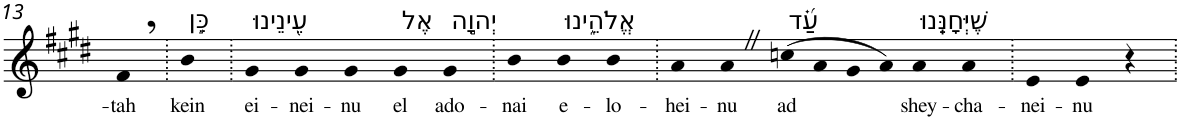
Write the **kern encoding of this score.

**kern	**text
*part1	*part1
*staff1	*staff1
*I"Piano	*
*I'Pno	*
!!LO:PB:g=z
*clefG2	*
*k[f#c#g#d#]	*
*E:	*
=13	=13
!	!LO:LY:b
4f#,	-tah
=14.	=14.
!LO:TX:a:t=כֵּ֣ן	!
!	!LO:LY:b
4b	kein
=15.	=15.
!LO:TX:a:t=עֵ֭ינֵינוּ	!
!	!LO:LY:b
4g#	ei-
!	!LO:LY:b
4g#	-nei-
!	!LO:LY:b
4g#	-nu
!LO:TX:a:t=אֶל	!
!	!LO:LY:b
4g#	el
!LO:TX:a:t=יְהוָ֣ה	!
!	!LO:LY:b
4g#	ado-
=16.	=16.
!	!LO:LY:b
4b	-nai
!LO:TX:a:t=אֱלֹהֵ֑ינוּ	!
!	!LO:LY:b
4b	e-
!	!LO:LY:b
4b	-lo-
=17.	=17.
!	!LO:LY:b
4a	-hei-
!	!LO:LY:b
4aZ	-nu
!LO:TX:a:t=עַ֝֗ד	!
!	!LO:LY:b
(>8ccn	ad
8a	.
8g#	.
8a)	.
!LO:TX:a:t=שֶׁיְּחָנֵּֽנוּ	!
!	!LO:LY:b
4a	shey-
!	!LO:LY:b
4a	-cha-
=18.	=18.
!	!LO:LY:b
4e	-nei-
!	!LO:LY:b
4e	-nu
4r	.
=.	=.
*-	*-
